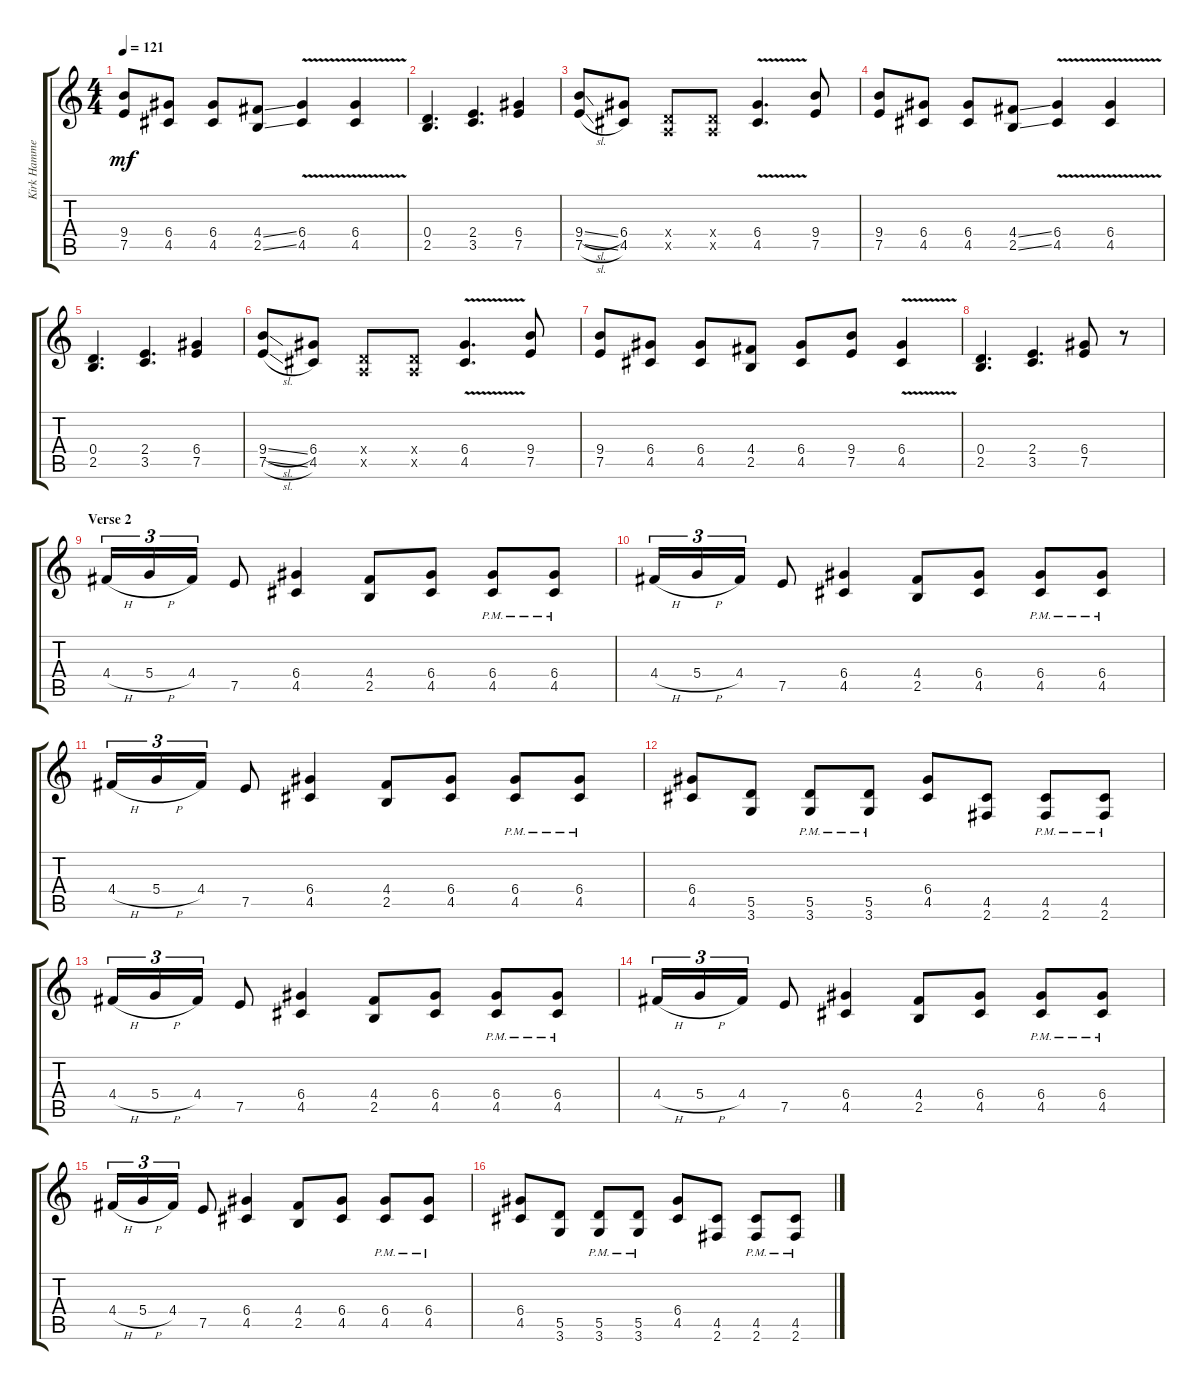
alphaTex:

\track ("Kirk Hammett" "Kirk Hamme") {instrument distortionguitar}
\staff {score tabs}
\tuning (E4 B3 G3 D3 A2 E2) {hide}
\ts (4 4)
\tempo 121
\clef g2
\ks c
(9.4 7.5).8{dy mf} (6.4 4.5).8 (6.4 4.5).8 (4.4{ss} 2.5{ss}).8 (6.4{v} 4.5{v}).4 (6.4{v} 4.5{v}).4 |
(0.4 2.5).4{d} (2.4 3.5).4{d} (6.4 7.5).4 |
(9.4{sl} 7.5{sl}).8 (6.4 4.5).8 (0.4{x} 0.5{x}).8 (0.4{x} 0.5{x}).8 (6.4{v} 4.5{v}).4{d} (9.4 7.5).8 |
(9.4 7.5).8 (6.4 4.5).8 (6.4 4.5).8 (4.4{ss} 2.5{ss}).8 (6.4{v} 4.5{v}).4 (6.4{v} 4.5{v}).4 |
(0.4 2.5).4{d} (2.4 3.5).4{d} (6.4 7.5).4 |
(9.4{sl} 7.5{sl}).8 (6.4 4.5).8 (0.4{x} 0.5{x}).8 (0.4{x} 0.5{x}).8 (6.4{v} 4.5{v}).4{d} (9.4 7.5).8 |
(9.4 7.5).8 (6.4 4.5).8 (6.4 4.5).8 (4.4 2.5).8 (6.4 4.5).8 (9.4 7.5).8 (6.4{v} 4.5{v}).4 |
(0.4 2.5).4{d} (2.4 3.5).4{d} (6.4 7.5).8 r.8 |
\section ("" "Verse 2")
4.4{h}.16{tu (3 2)} 5.4{h}.16{tu (3 2)} 4.4.16{tu (3 2)} 7.5.8 (6.4 4.5).4 (4.4 2.5).8 (6.4 4.5).8 (6.4{pm} 4.5{pm}).8 (6.4{pm} 4.5{pm}).8 |
4.4{h}.16{tu (3 2)} 5.4{h}.16{tu (3 2)} 4.4.16{tu (3 2)} 7.5.8 (6.4 4.5).4 (4.4 2.5).8 (6.4 4.5).8 (6.4{pm} 4.5{pm}).8 (6.4{pm} 4.5{pm}).8 |
4.4{h}.16{tu (3 2)} 5.4{h}.16{tu (3 2)} 4.4.16{tu (3 2)} 7.5.8 (6.4 4.5).4 (4.4 2.5).8 (6.4 4.5).8 (6.4{pm} 4.5{pm}).8 (6.4{pm} 4.5{pm}).8 |
(6.4 4.5).8 (5.5 3.6).8 (5.5{pm} 3.6{pm}).8 (5.5{pm} 3.6{pm}).8 (6.4 4.5).8 (4.5 2.6).8 (4.5{pm} 2.6{pm}).8 (4.5{pm} 2.6{pm}).8 |
4.4{h}.16{tu (3 2)} 5.4{h}.16{tu (3 2)} 4.4.16{tu (3 2)} 7.5.8 (6.4 4.5).4 (4.4 2.5).8 (6.4 4.5).8 (6.4{pm} 4.5{pm}).8 (6.4{pm} 4.5{pm}).8 |
4.4{h}.16{tu (3 2)} 5.4{h}.16{tu (3 2)} 4.4.16{tu (3 2)} 7.5.8 (6.4 4.5).4 (4.4 2.5).8 (6.4 4.5).8 (6.4{pm} 4.5{pm}).8 (6.4{pm} 4.5{pm}).8 |
4.4{h}.16{tu (3 2)} 5.4{h}.16{tu (3 2)} 4.4.16{tu (3 2)} 7.5.8 (6.4 4.5).4 (4.4 2.5).8 (6.4 4.5).8 (6.4{pm} 4.5{pm}).8 (6.4{pm} 4.5{pm}).8 |
(6.4 4.5).8 (5.5 3.6).8 (5.5{pm} 3.6{pm}).8 (5.5{pm} 3.6{pm}).8 (6.4 4.5).8 (4.5 2.6).8 (4.5{pm} 2.6{pm}).8 (4.5{pm} 2.6{pm}).8
